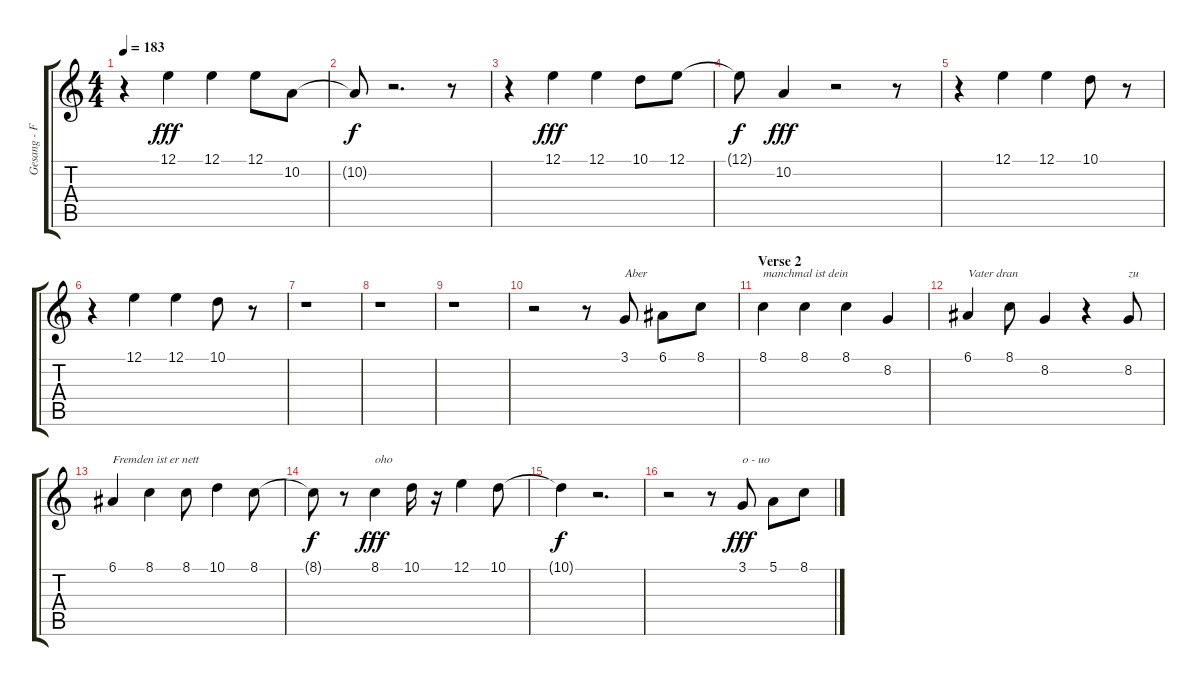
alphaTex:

\track ("Gesang - Farin Urlaub" "Gesang - F") {instrument lead8bassandlead}
\staff {score tabs}
\tuning (E4 B3 G3 D3 A2 D2) {hide}
\ts (4 4)
\tempo 183
\clef g2
\ks c
r.4{dy fff} 12.1.4 12.1.4 12.1.8 10.2.8 |
10.2{t}.8{dy f} r.2{d} r.8 |
r.4 12.1.4{dy fff} 12.1.4 10.1.8 12.1.8 |
12.1{t}.8{dy f} 10.2.4{dy fff} r.2 r.8 |
r.4 12.1.4 12.1.4 10.1.8 r.8 |
r.4 12.1.4 12.1.4 10.1.8 r.8 |
r.1 |
r.1 |
r.1 |
r.2 r.8 3.1.8{txt "Aber"} 6.1.8 8.1.8 |
\section ("" "Verse 2")
8.1.4{txt "manchmal ist dein"} 8.1.4 8.1.4 8.2.4 |
6.1.4{txt "Vater dran"} 8.1.8 8.2.4 r.4 8.2.8{txt "zu"} |
6.1.4{txt "Fremden ist er nett"} 8.1.4 8.1.8 10.1.4 8.1.8 |
8.1{t}.8{dy f} r.8 8.1.4{txt "oho" dy fff} 10.1.16 r.16 12.1.4 10.1.8 |
10.1{t}.4{dy f} r.2{d} |
r.2 r.8 3.1.8{txt "o - uo" dy fff} 5.1.8 8.1.8
